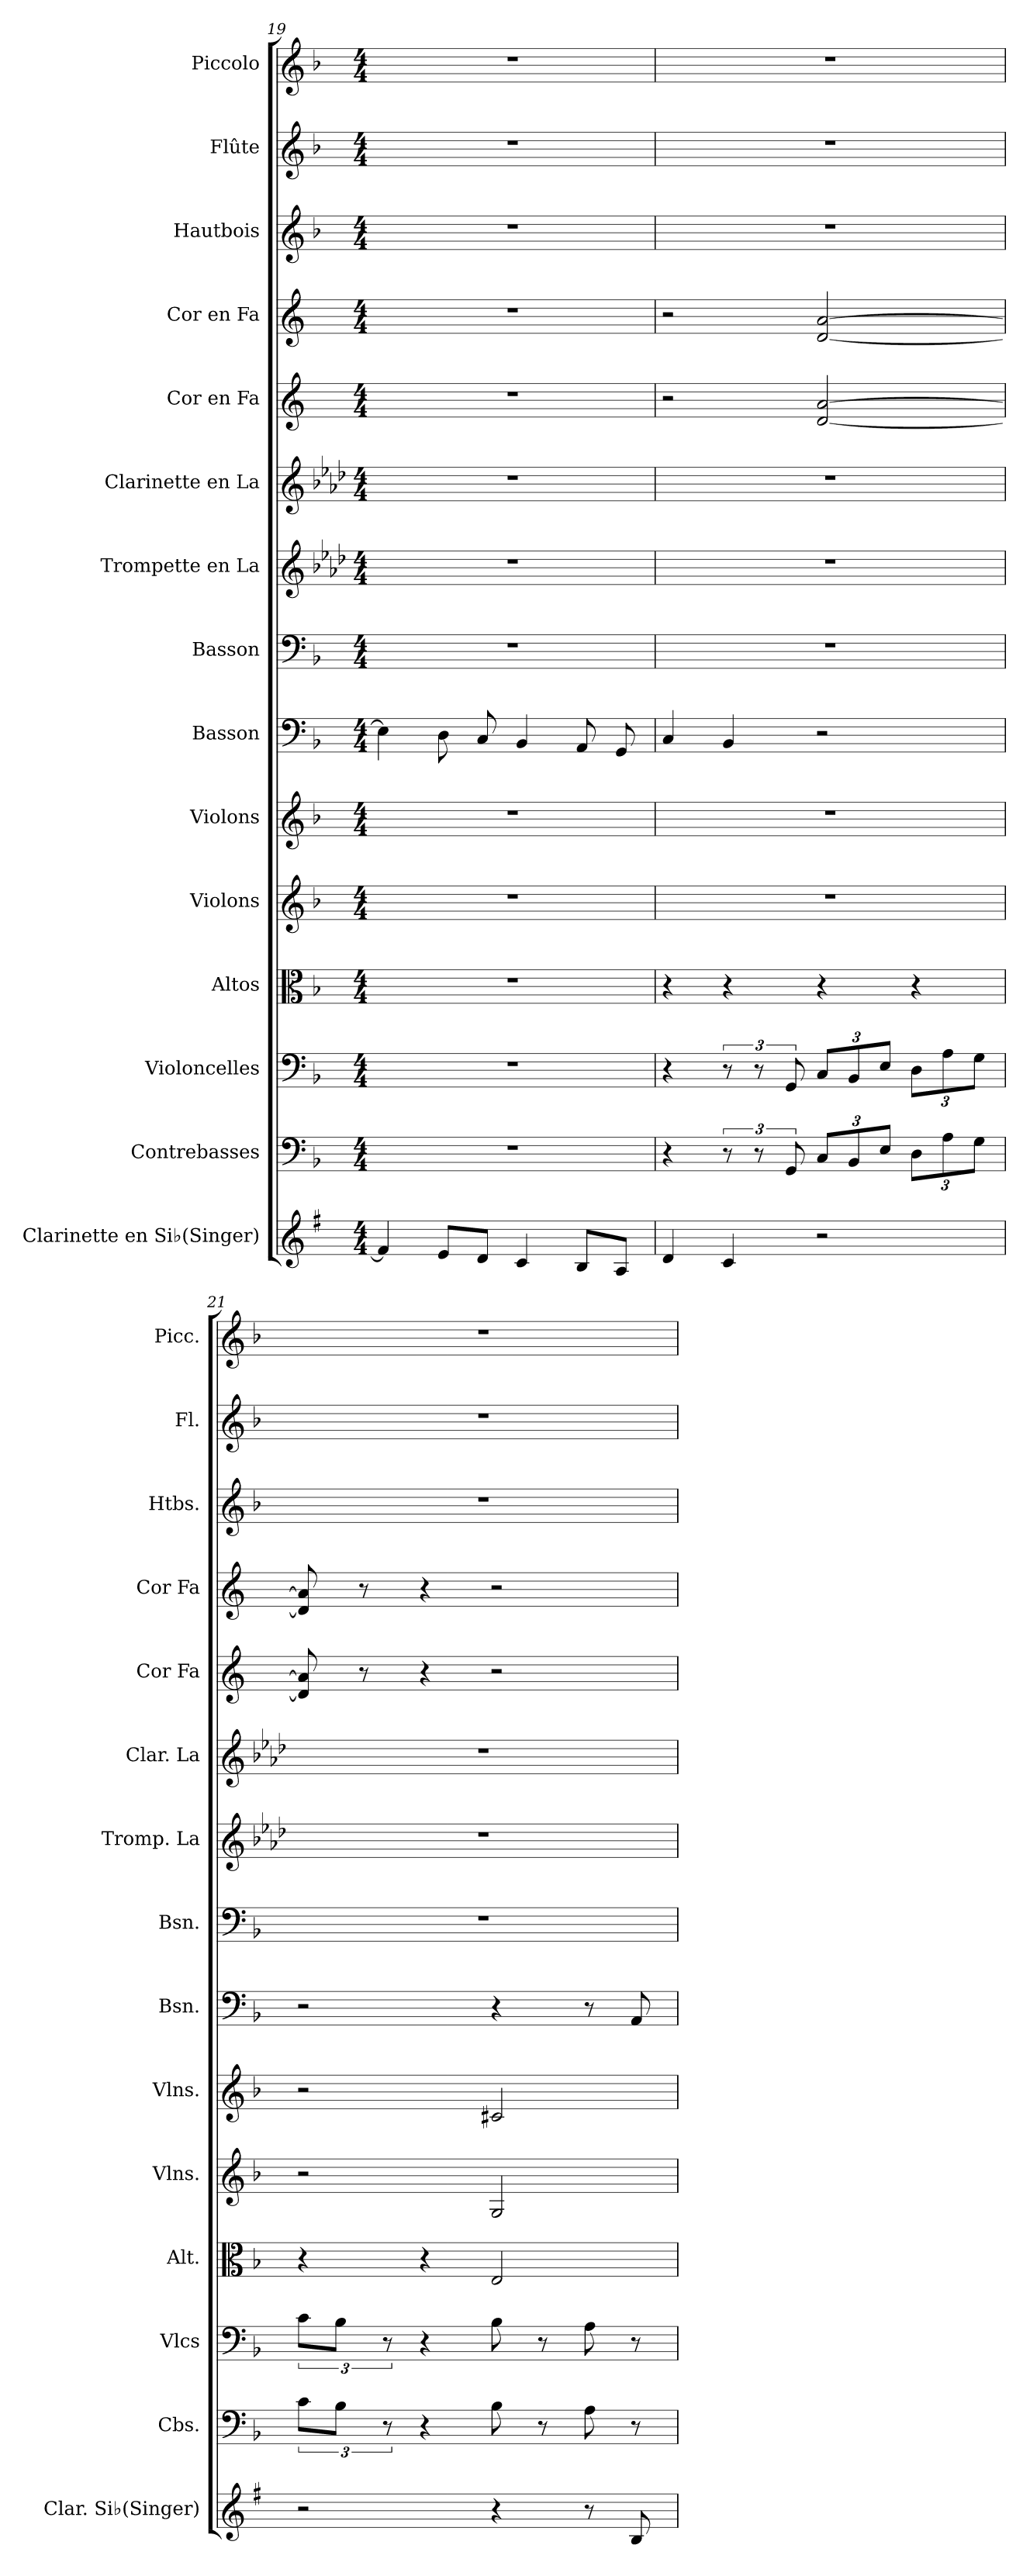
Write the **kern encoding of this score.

**kern	**kern	**kern	**kern	**kern	**kern	**kern	**kern	**kern	**kern	**kern	**kern	**kern	**kern	**kern
*part15	*part14	*part13	*part12	*part11	*part10	*part9	*part8	*part7	*part6	*part5	*part4	*part3	*part2	*part1
*staff15	*staff14	*staff13	*staff12	*staff11	*staff10	*staff9	*staff8	*staff7	*staff6	*staff5	*staff4	*staff3	*staff2	*staff1
*I"Clarinette en Si♭(Singer)	*I"Contrebasses	*I"Violoncelles	*I"Altos	*I"Violons	*I"Violons	*I"Basson	*I"Basson	*I"Trompette en La	*I"Clarinette en La	*I"Cor en Fa	*I"Cor en Fa	*I"Hautbois	*I"Flûte	*I"Piccolo
*I'Clar. Si♭(Singer)	*I'Cbs.	*I'Vlcs	*I'Alt.	*I'Vlns.	*I'Vlns.	*I'Bsn.	*I'Bsn.	*I'Tromp. La	*I'Clar. La	*I'Cor Fa	*I'Cor Fa	*I'Htbs.	*I'Fl.	*I'Picc.
*clefG2	*clefF4	*clefF4	*clefC3	*clefG2	*clefG2	*clefF4	*clefF4	*clefG2	*clefG2	*clefG2	*clefG2	*clefG2	*clefG2	*clefG2
*ITrd1c2	*ITrd7c12	*	*	*	*	*	*	*ITrd2c3	*ITrd2c3	*ITrd4c7	*ITrd4c7	*	*	*ITrd-7c-12
*k[b-]	*k[b-]	*k[b-]	*k[b-]	*k[b-]	*k[b-]	*k[b-]	*k[b-]	*k[b-]	*k[b-]	*k[b-]	*k[b-]	*k[b-]	*k[b-]	*k[b-]
*M4/4	*M4/4	*M4/4	*M4/4	*M4/4	*M4/4	*M4/4	*M4/4	*M4/4	*M4/4	*M4/4	*M4/4	*M4/4	*M4/4	*M4/4
=19	=19	=19	=19	=19	=19	=19	=19	=19	=19	=19	=19	=19	=19	=19
4e/]	1r	1r	1r	1r	1r	4E\]	1r	1r	1r	1r	1r	1r	1r	1r
8d/L	.	.	.	.	.	8D\	.	.	.	.	.	.	.	.
8c/J	.	.	.	.	.	8C/	.	.	.	.	.	.	.	.
4B-/	.	.	.	.	.	4BB-/	.	.	.	.	.	.	.	.
8A/L	.	.	.	.	.	8AA/	.	.	.	.	.	.	.	.
8G/J	.	.	.	.	.	8GG/	.	.	.	.	.	.	.	.
!!LO:PB:g=z
=20	=20	=20	=20	=20	=20	=20	=20	=20	=20	=20	=20	=20	=20	=20
4c/	4r	4r	4r	1r	1r	4C/	1r	1r	1r	2r	2r	1r	1r	1r
4B-/	12r	12r	4r	.	.	4BB-/	.	.	.	.	.	.	.	.
.	12r	12r	.	.	.	.	.	.	.	.	.	.	.	.
.	12GGG/	12GG/	.	.	.	.	.	.	.	.	.	.	.	.
*	*Xbrackettup	*Xbrackettup	*	*	*	*	*	*	*	*	*	*	*	*
2r	12CC/L	12C/L	4r	.	.	2r	.	.	.	[2G/ [2d/	[2G/ [2d/	.	.	.
.	12BBB-/	12BB-/	.	.	.	.	.	.	.	.	.	.	.	.
.	12EE/J	12E/J	.	.	.	.	.	.	.	.	.	.	.	.
.	12DD\L	12D\L	4r	.	.	.	.	.	.	.	.	.	.	.
.	12AA\	12A\	.	.	.	.	.	.	.	.	.	.	.	.
.	12GG\J	12G\J	.	.	.	.	.	.	.	.	.	.	.	.
=21	=21	=21	=21	=21	=21	=21	=21	=21	=21	=21	=21	=21	=21	=21
*	*brackettup	*brackettup	*	*	*	*	*	*	*	*	*	*	*	*
2r	12C\L	12c\L	4r	2r	2r	2r	1r	1r	1r	8G/] 8d/]	8G/] 8d/]	1r	1r	1r
.	12BB-\J	12B-\J	.	.	.	.	.	.	.	.	.	.	.	.
.	.	.	.	.	.	.	.	.	.	8r	8r	.	.	.
.	12r	12r	.	.	.	.	.	.	.	.	.	.	.	.
.	4r	4r	4r	.	.	.	.	.	.	4r	4r	.	.	.
4r	8BB-\	8B-\	2E/	2G/	2c#X/	4r	.	.	.	2r	2r	.	.	.
.	8r	8r	.	.	.	.	.	.	.	.	.	.	.	.
8r	8AA\	8A\	.	.	.	8r	.	.	.	.	.	.	.	.
8A/	8r	8r	.	.	.	8AA/	.	.	.	.	.	.	.	.
=	=	=	=	=	=	=	=	=	=	=	=	=	=	=
*-	*-	*-	*-	*-	*-	*-	*-	*-	*-	*-	*-	*-	*-	*-
